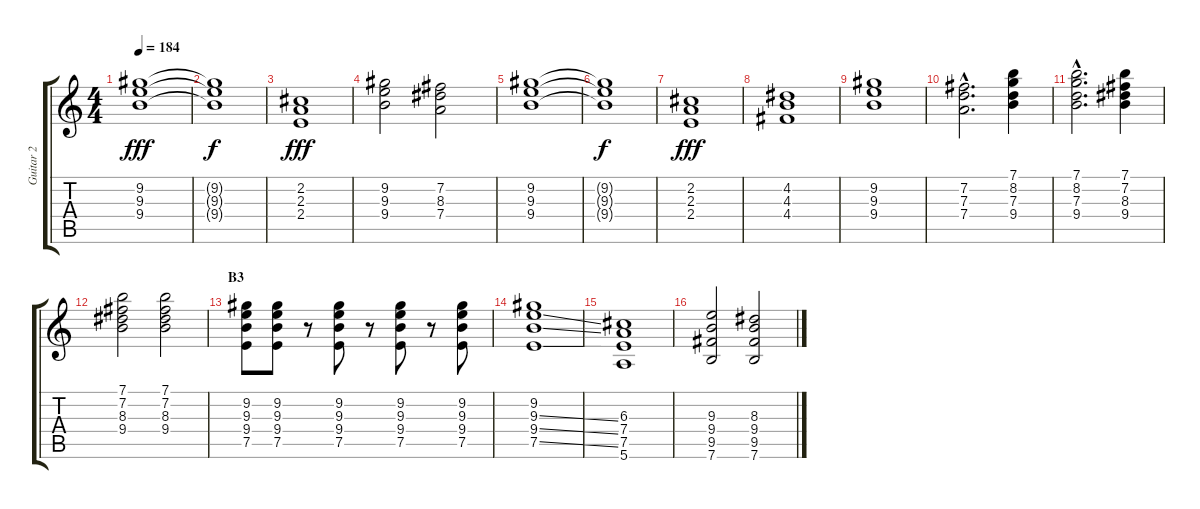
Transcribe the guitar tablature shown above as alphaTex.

\track ("Guitar 2" "Guitar 2") {instrument distortionguitar}
\staff {score tabs}
\tuning (E4 B3 G3 D3 A2 E2) {hide}
\ts (4 4)
\tempo 184
\clef g2
\ks c
(9.2 9.3 9.4).1{dy fff} |
(9.2{t} 9.3{t} 9.4{t}).1{dy f} |
(2.2 2.3 2.4).1{dy fff} |
(9.2 9.3 9.4).2 (7.2 8.3 7.4).2 |
(9.2 9.3 9.4).1 |
(9.2{t} 9.3{t} 9.4{t}).1{dy f} |
(2.2 2.3 2.4).1{dy fff} |
(4.2 4.3 4.4).1 |
(9.2 9.3 9.4).1 |
(7.2{hac} 7.3{hac} 7.4{hac}).2{d} (7.1 8.2 7.3 9.4).4 |
(7.1{hac} 8.2{hac} 7.3{hac} 9.4{hac}).2{d} (7.1 7.2 8.3 9.4).4 |
(7.1 7.2 8.3 9.4).2 (7.1 7.2 8.3 9.4).2 |
\section ("" "B3")
(9.2 9.3 9.4 7.5).8 (9.2 9.3 9.4 7.5).8 r.8 (9.2 9.3 9.4 7.5).8 r.8 (9.2 9.3 9.4 7.5).8 r.8 (9.2 9.3 9.4 7.5).8 |
(9.2 9.3{ss} 9.4{ss} 7.5{ss}).1 |
(6.3 7.4 7.5 5.6).1 |
(9.3 9.4 9.5 7.6).2 (8.3 9.4 9.5 7.6).2
